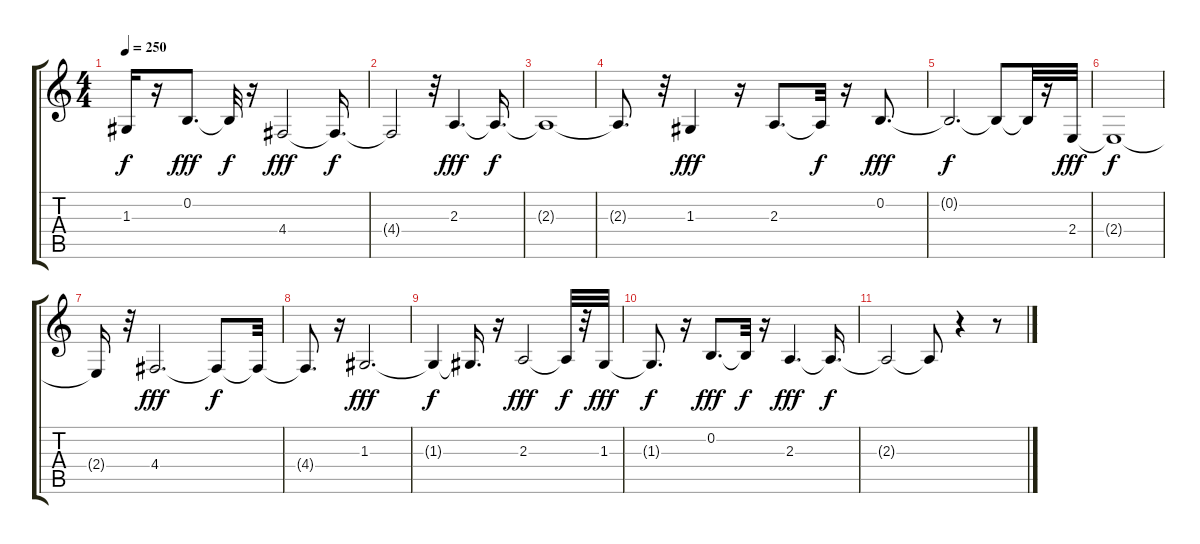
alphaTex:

\track "" {instrument sopranosax}
\staff {score tabs}
\tuning (E4 B3 G3 D3 A2 E2) {hide}
\ts (4 4)
\tempo 250
\clef g2
\ks c
1.3{t}.16{dy f} r.16 0.2.8{d dy fff} 0.2{t}.32{dy f} r.16 4.4.2{dy fff} 4.4{t}.16{d dy f} |
4.4{t}.2 r.32 2.3.4{d dy fff} 2.3{t}.16{d dy f} |
2.3{t}.1 |
2.3{t}.8{d} r.32 1.3.4{dy fff} r.16 2.3.8{d} 2.3{t}.32{dy f} r.16 0.2.8{d dy fff} |
0.2{t}.2{d dy f} 0.2{t}.8 0.2{t}.32 r.16 2.4.32{dy fff} |
2.4{t}.1{dy f} |
2.4{t}.16 r.32 4.4.2{d dy fff} 4.4{t}.8{dy f} 4.4{t}.32 |
4.4{t}.8{d} r.16 1.3.2{d dy fff} |
1.3{t}.4{dy f} 1.3{t}.16{d} r.16 2.3.2{dy fff} 2.3{t}.32{dy f} r.32 1.3.32{dy fff} |
1.3{t}.8{d dy f} r.16 0.2.8{d dy fff} 0.2{t}.32{dy f} r.16 2.3.4{d dy fff} 2.3{t}.16{d dy f} |
2.3{t}.2 2.3{t}.8 r.4 r.8
